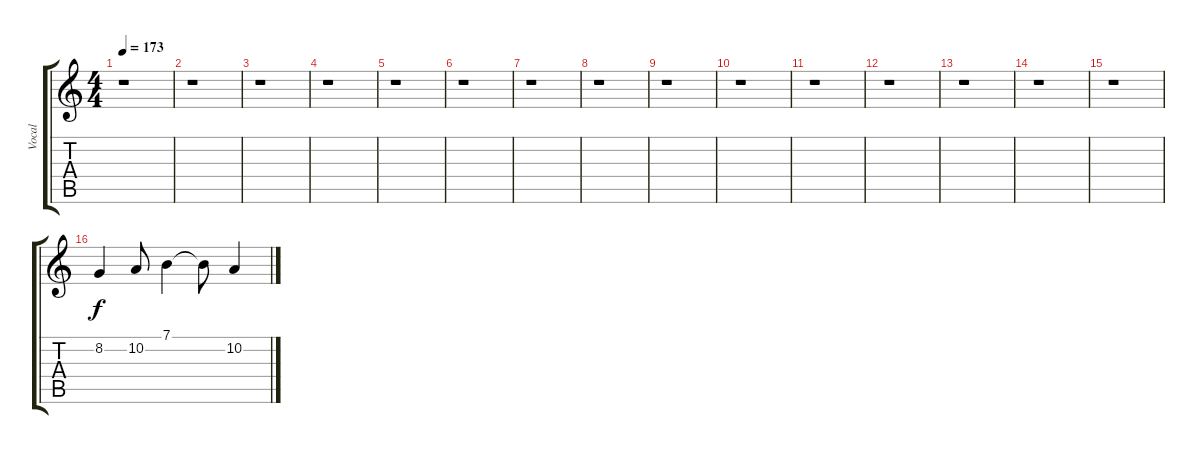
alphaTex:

\track ("Vocal" "Vocal") {instrument synthstrings1}
\staff {score tabs}
\tuning (E4 B3 G3 D3 A2 E2) {hide}
\ts (4 4)
\tempo 173
\clef g2
\ks c
r.1{dy f} |
r.1 |
r.1 |
r.1 |
r.1 |
r.1 |
r.1 |
r.1 |
r.1 |
r.1 |
r.1 |
r.1 |
r.1 |
r.1 |
r.1 |
8.2.4 10.2.8 7.1.4 7.1{t}.8 10.2.4
